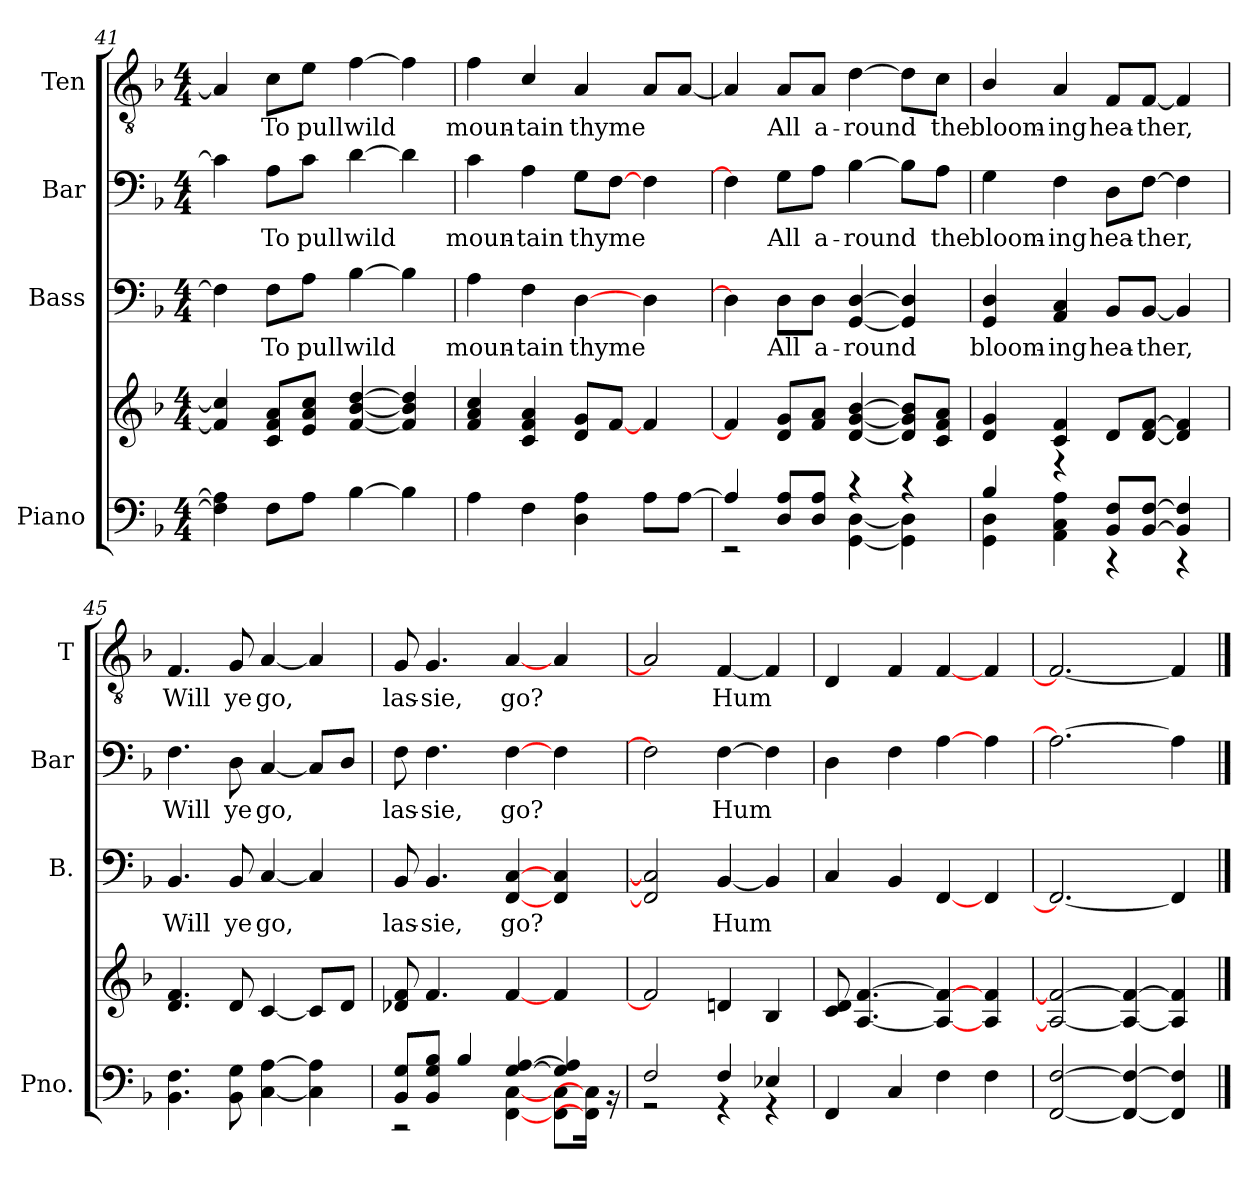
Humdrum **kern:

**kern	**kern	**kern	**text	**kern	**text	**kern	**text
*part4	*part4	*part3	*part3	*part2	*part2	*part1	*part1
*staff5	*staff4	*staff3	*staff3	*staff2	*staff2	*staff1	*staff1
*I"Piano	*	*I"Bass	*	*I"Bar	*	*I"Ten	*
*I'Pno.	*	*I'B.	*	*I'Bar	*	*I'T	*
*clefF4	*clefG2	*clefF4	*	*clefF4	*	*clefGv2	*
*k[b-]	*k[b-]	*k[b-]	*	*k[b-]	*	*k[b-]	*
*M4/4	*M4/4	*M4/4	*	*M4/4	*	*M4/4	*
=41	=41	=41	=41	=41	=41	=41	=41
4F\] 4A\]	4f/] 4cc/]	4F\]	.	4c\]	.	4A/]	.
!	!	!	!LO:LY:b	!	!LO:LY:b	!	!LO:LY:b
8F\L	8c/ 8f/ 8a/L	8F\L	To	8A\L	To	8c\L	To
!	!	!	!LO:LY:b	!	!LO:LY:b	!	!LO:LY:b
8A\J	8e/ 8a/ 8cc/J	8A\J	pull	8c\J	pull	8e\J	pull
!	!	!	!LO:LY:b	!	!LO:LY:b	!	!LO:LY:b
[4B-\	[4f/ [4b-/ [4dd/	[4B-\	wild	[4d\	wild	[4f\	wild
4B-\]	4f/] 4b-/] 4dd/]	4B-\]	.	4d\]	.	4f\]	.
=42	=42	=42	=42	=42	=42	=42	=42
!	!	!	!LO:LY:b	!	!LO:LY:b	!	!LO:LY:b
4A\	4f/ 4a/ 4cc/	4A\	moun-	4c\	moun-	4f\	moun-
!	!	!	!LO:LY:b	!	!LO:LY:b	!	!LO:LY:b
4F\	4c/ 4f/ 4a/	4F\	-tain	4A\	-tain	4c/	-tain
!	!	!	!LO:LY:b	!	!LO:LY:b	!	!LO:LY:b
4D\ 4A\	8d/ 8g/L	[>4D\	thyme	8G\L	thyme	4A/	thyme
.	[<8f/J	.	.	[>8F\J	.	.	.
8A\L	4f/	4D\	.	4F\	.	8A/L	.
[>8A\J	.	.	.	.	.	[<8A/J	.
=43	=43	=43	=43	=43	=43	=43	=43
*^	*	*	*	*	*	*	*
4A/]	2r	4f/]	4D\]	.	4F\]	.	4A/]	.
!	!	!	!	!LO:LY:b	!	!LO:LY:b	!	!LO:LY:b
8D/ 8A/L	.	8d/ 8g/L	8D\L	All	8G\L	All	8A/L	All
!	!	!	!	!LO:LY:b	!	!LO:LY:b	!	!LO:LY:b
8D/ 8A/J	.	8f/ 8a/J	8D\J	a-	8A\J	a-	8A/J	a-
!	!	!	!	!LO:LY:b	!	!LO:LY:b	!	!LO:LY:b
4r	[4GG\ [4D\	[4d/ [4g/ [4b-/	[4GG/ [4D/	-round	[4B-\	-round	[4d\	-round
4r	4GG\] 4D\]	8d/] 8g/] 8b-/]L	4GG/] 4D/]	.	8B-\L]	.	8d\L]	.
!	!	!	!	!	!	!LO:LY:b	!	!LO:LY:b
.	.	8c/ 8f/ 8a/J	.	.	8A\J	the	8c\J	the
=44	=44	=44	=44	=44	=44	=44	=44	=44
!	!	!	!	!LO:LY:b	!	!LO:LY:b	!	!LO:LY:b
4B-/	4GG\ 4D\	4d/ 4g/	4GG/ 4D/	bloom-	4G\	bloom-	4B-/	bloom-
!	!	!	!	!LO:LY:b	!	!LO:LY:b	!	!LO:LY:b
4r	4AA\ 4C\ 4A\	4c/ 4f/	4AA/ 4C/	-ing	4F\	-ing	4A/	-ing
!	!	!	!	!LO:LY:b	!	!LO:LY:b	!	!LO:LY:b
8BB-/ 8F/L	4r	8d/L	8BB-/L	hea-	8D\L	hea-	8F/L	hea-
!	!	!	!	!LO:LY:b	!	!LO:LY:b	!	!LO:LY:b
[8BB-/ [8F/J	.	[8d/ [8f/J	[8BB-/J	-ther,	[8F\J	-ther,	[8F/J	-ther,
4BB-/] 4F/]	4r	4d/] 4f/]	4BB-/]	.	4F\]	.	4F/]	.
!!LO:LB:g=z
=45	=45	=45	=45	=45	=45	=45	=45	=45
!	!	!	!	!LO:LY:b	!	!LO:LY:b	!	!LO:LY:b
*v	*v	*	*	*	*	*	*	*
4.BB-\ 4.F\	4.d/ 4.f/	4.BB-/	Will	4.F\	Will	4.F/	Will
!	!	!	!LO:LY:b	!	!LO:LY:b	!	!LO:LY:b
8BB-\ 8G\	8d/	8BB-/	ye	8D\	ye	8G/	ye
!	!	!	!LO:LY:b	!	!LO:LY:b	!	!LO:LY:b
[4C\ [4A\	[4c/	[4C/	go,	[4C/	go,	[4A/	go,
4C\] 4A\]	8c/L]	4C/]	.	8C/L]	.	4A/]	.
.	8d/J	.	.	8D/J	.	.	.
=46	=46	=46	=46	=46	=46	=46	=46
*^	*	*	*	*	*	*	*
!	!	!	!	!LO:LY:b	!	!LO:LY:b	!	!LO:LY:b
8BB-/ 8G/L	2r	8d-X/ 8f/	8BB-/	las-	8F\	las-	8G/	las-
!	!	!	!	!LO:LY:b	!	!LO:LY:b	!	!LO:LY:b
8BB-/ 8G/ 8B-/J	.	4.f/	4.BB-/	-sie,	4.F\	-sie,	4.G/	-sie,
4B-/	.	.	.	.	.	.	.	.
!	!	!	!	!LO:LY:b	!	!LO:LY:b	!	!LO:LY:b
[4G/ [4A/	[<4FF\ [<4C\	[<4f/	[<4FF/ [>4C/	go?	[>4F\	go?	[<4A/	go?
4G/] 4A/]	8FF\ 8C\L	4f/	4FF/ 4C/	.	4F\	.	4A/	.
.	16FF\] 16C\]Jk	.	.	.	.	.	.	.
.	16r	.	.	.	.	.	.	.
=47	=47	=47	=47	=47	=47	=47	=47	=47
2F/	2r	2f/]	2FF/] 2C/]	.	2F\]	.	2A/]	.
!	!	!	!	!LO:LY:b	!	!LO:LY:b	!	!LO:LY:b
4F/	4r	4dn/	[4BB-/	Hum	[4F\	Hum	[4F/	Hum
4E-X/	4r	4B-/	4BB-/]	.	4F\]	.	4F/]	.
*v	*v	*	*	*	*	*	*	*
=48	=48	=48	=48	=48	=48	=48	=48
4FF/	8c/ 8d/	4C/	.	4D\	.	4D/	.
.	[<4.A/ [>4.f/	.	.	.	.	.	.
4C/	.	4BB-/	.	4F\	.	4F/	.
4F\	4A/_ 4f/_	[<4FF/	.	[>4A\	.	[<4F/	.
4F\	4A/ 4f/	4FF/	.	4A\	.	4F/	.
=49	=49	=49	=49	=49	=49	=49	=49
[<2FF/ [>2F/	2A/_ 2f/_	2.FF/_	.	2.A\_	.	2.F/_	.
4FF/_ 4F/_	4A/_ 4f/_	.	.	.	.	.	.
4FF/] 4F/]	4A/] 4f/]	4FF/]	.	4A\]	.	4F/]	.
==	==	==	==	==	==	==	==
*-	*-	*-	*-	*-	*-	*-	*-
